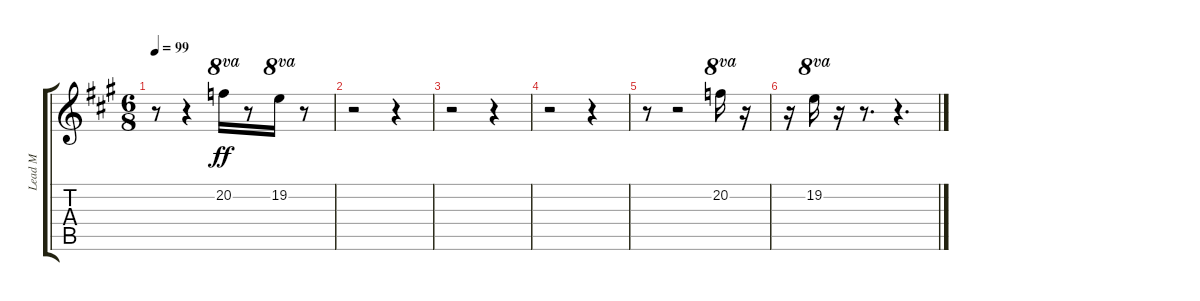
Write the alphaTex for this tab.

\track ("Lead M" "Lead M") {instrument distortionguitar}
\staff {score tabs}
\tuning (D4 A3 F3 C3 G2 C2) {hide}
\ts (6 8)
\tempo 99
\clef g2
\ks a
r.8{dy ff} r.4 20.2.16{ot 8va} r.8 19.2.16{ot 8va} r.8 |
r.2 r.4 |
r.2 r.4 |
r.2 r.4 |
r.8 r.2 20.2.16{ot 8va} r.16 |
r.16 19.2.16{ot 8va} r.16 r.8{d} r.4{d}
